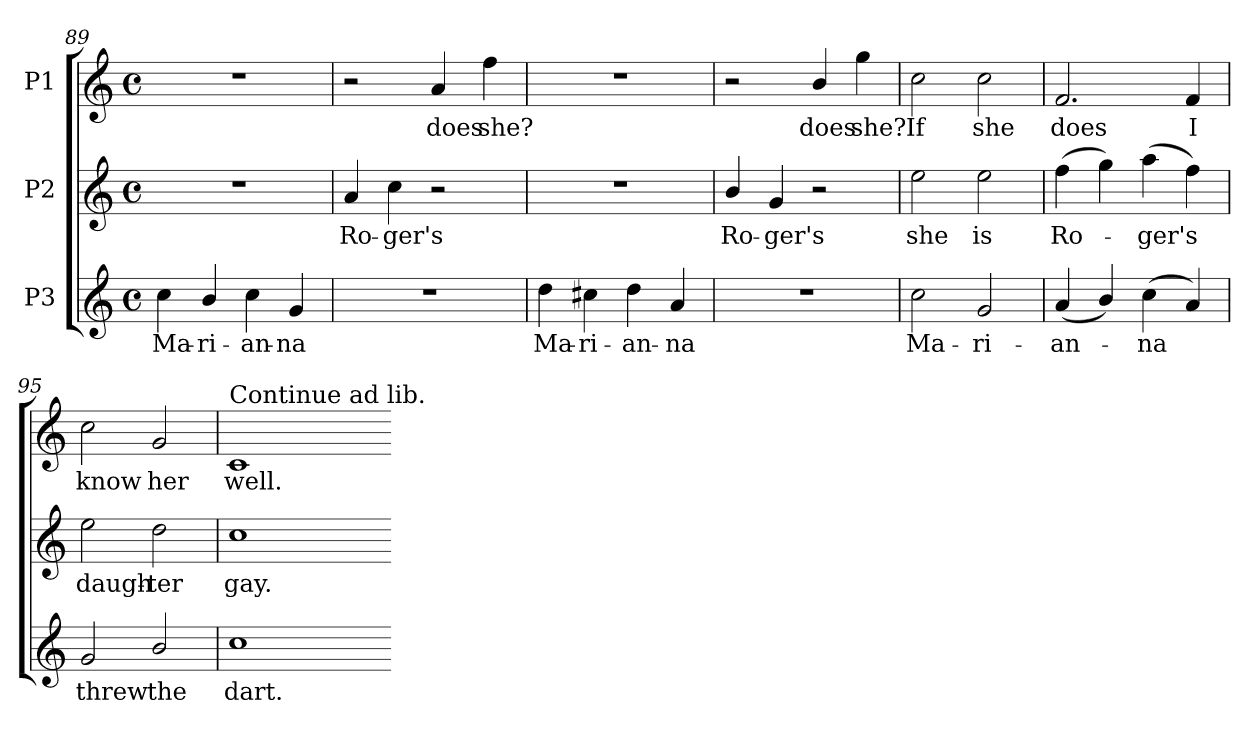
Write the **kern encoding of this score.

**kern	**text	**kern	**text	**kern	**text
*part3	*part3	*part2	*part2	*part1	*part1
*staff3	*staff3	*staff2	*staff2	*staff1	*staff1
*I"P3	*	*I"P2	*	*I"P1	*
*clefG2	*	*clefG2	*	*clefG2	*
*k[]	*	*k[]	*	*k[]	*
*C:	*	*C:	*	*C:	*
*M4/4	*	*M4/4	*	*M4/4	*
*met(c)	*	*met(c)	*	*met(c)	*
=89	=89	=89	=89	=89	=89
!	!LO:LY:b:color=#000000	!	!	!	!
4cci\	Ma-	1r	.	1r	.
!	!LO:LY:b:color=#000000	!	!	!	!
4bi/	-ri-	.	.	.	.
!	!LO:LY:b:color=#000000	!	!	!	!
4cci\	-an-	.	.	.	.
!	!LO:LY:b:color=#000000	!	!	!	!
4gi/	-na	.	.	.	.
=90	=90	=90	=90	=90	=90
!	!	!	!LO:LY:b:color=#000000	!	!
1r	.	4ai/	Ro-	2r	.
!	!	!	!LO:LY:b:color=#000000	!	!
.	.	4cci\	-ger's	.	.
!	!	!	!	!	!LO:LY:b:color=#000000
.	.	2r	.	4ai/	does
!	!	!	!	!	!LO:LY:b:color=#000000
.	.	.	.	4ffi\	she?
=91	=91	=91	=91	=91	=91
!	!LO:LY:b:color=#000000	!	!	!	!
4ddi\	Ma-	1r	.	1r	.
!	!LO:LY:b:color=#000000	!	!	!	!
4cc#Xi\	-ri-	.	.	.	.
!	!LO:LY:b:color=#000000	!	!	!	!
4ddi\	-an-	.	.	.	.
!	!LO:LY:b:color=#000000	!	!	!	!
4ai/	-na	.	.	.	.
!!LO:LB:g=z
=92	=92	=92	=92	=92	=92
!	!	!	!LO:LY:b:color=#000000	!	!
1r	.	4bi/	Ro-	2r	.
!	!	!	!LO:LY:b:color=#000000	!	!
.	.	4gi/	-ger's	.	.
!	!	!	!	!	!LO:LY:b:color=#000000
.	.	2r	.	4bi/	does
!	!	!	!	!	!LO:LY:b:color=#000000
.	.	.	.	4ggi\	she?
=93	=93	=93	=93	=93	=93
!	!LO:LY:b:color=#000000	!	!	!	!
!	!	!	!LO:LY:b:color=#000000	!	!
!	!	!	!	!	!LO:LY:b:color=#000000
2cci\	Ma-	2eei\	she	2cci\	If
!	!LO:LY:b:color=#000000	!	!	!	!
!	!	!	!LO:LY:b:color=#000000	!	!
!	!	!	!	!	!LO:LY:b:color=#000000
2gi/	-ri-	2eei\	is	2cci\	she
=94	=94	=94	=94	=94	=94
!	!LO:LY:b:color=#000000	!	!	!	!
!	!	!	!LO:LY:b:color=#000000	!	!
!	!	!	!	!	!LO:LY:b:color=#000000
(4ai/	-an-	(4ffi\	Ro-	2.fi/	does
4bi/)	.	4ggi\)	.	.	.
!	!LO:LY:b:color=#000000	!	!	!	!
!	!	!	!LO:LY:b:color=#000000	!	!
(4cci\	-na	(4aai\	-ger's	.	.
!	!	!	!	!	!LO:LY:b:color=#000000
4ai/)	.	4ffi\)	.	4fi/	I
=95	=95	=95	=95	=95	=95
!	!LO:LY:b:color=#000000	!	!	!	!
!	!	!	!LO:LY:b:color=#000000	!	!
!	!	!	!	!	!LO:LY:b:color=#000000
2gi/	threw	2eei\	daugh-	2cci\	know
!	!LO:LY:b:color=#000000	!	!	!	!
!	!	!	!LO:LY:b:color=#000000	!	!
!	!	!	!	!	!LO:LY:b:color=#000000
2bi/	the	2ddi\	-ter	2gi/	her
=96	=96	=96	=96	=96	=96
!	!LO:LY:b:color=#000000	!	!	!	!
!	!	!	!LO:LY:b:color=#000000	!	!
!	!	!	!	!LO:TX:a:t=Continue ad lib.	!
!	!	!	!	!	!LO:LY:b:color=#000000
1cci	dart.	1cci	gay.	1ci	well.
=-	=-	=-	=-	=-	=-
*-	*-	*-	*-	*-	*-
